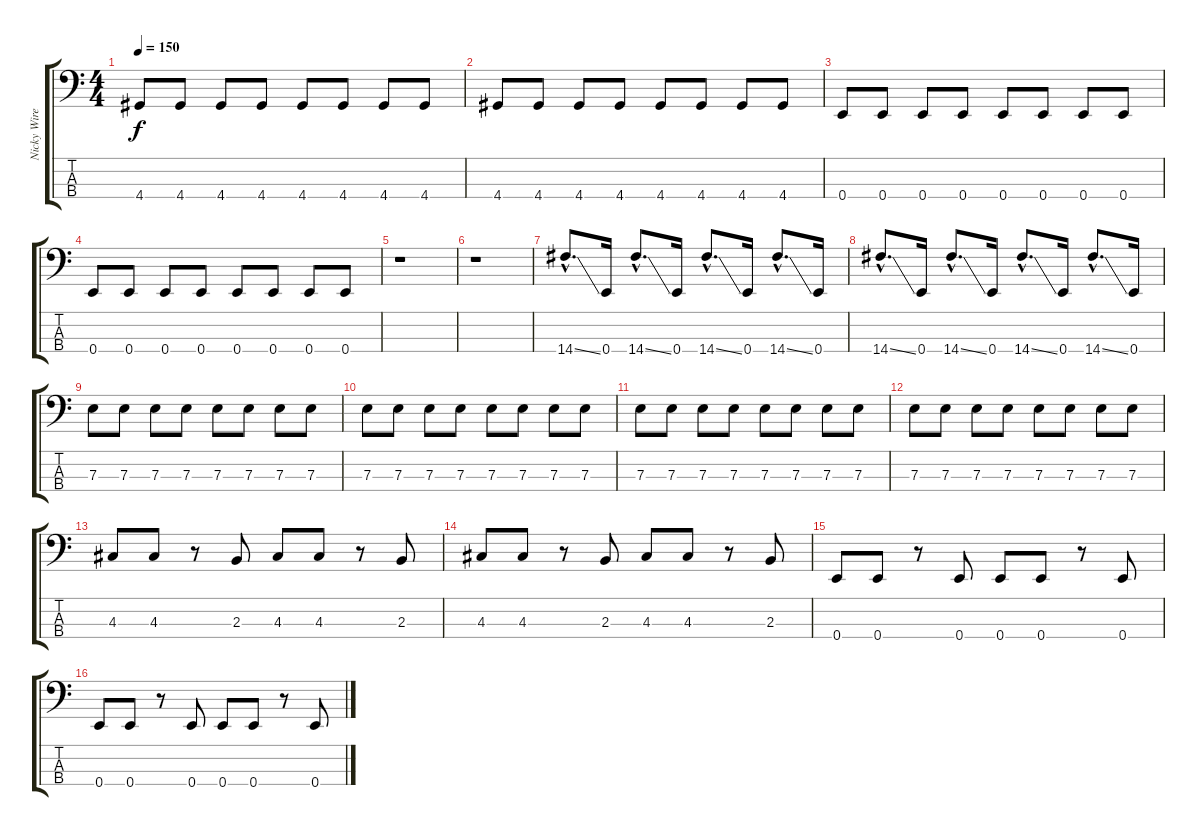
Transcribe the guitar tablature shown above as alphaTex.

\track ("Nicky Wire" "Nicky Wire") {instrument electricbasspick}
\staff {score tabs}
\tuning (G2 D2 A1 E1) {hide}
\ts (4 4)
\tempo 150
\clef f4
\ks c
4.4.8{dy f} 4.4.8 4.4.8 4.4.8 4.4.8 4.4.8 4.4.8 4.4.8 |
4.4.8 4.4.8 4.4.8 4.4.8 4.4.8 4.4.8 4.4.8 4.4.8 |
0.4.8 0.4.8 0.4.8 0.4.8 0.4.8 0.4.8 0.4.8 0.4.8 |
0.4.8 0.4.8 0.4.8 0.4.8 0.4.8 0.4.8 0.4.8 0.4.8 |
r.1 |
r.1 |
14.4{ss hac}.8{d} 0.4.16 14.4{ss hac}.8{d} 0.4.16 14.4{ss hac}.8{d} 0.4.16 14.4{ss hac}.8{d} 0.4.16 |
14.4{ss hac}.8{d} 0.4.16 14.4{ss hac}.8{d} 0.4.16 14.4{ss hac}.8{d} 0.4.16 14.4{ss hac}.8{d} 0.4.16 |
7.3.8 7.3.8 7.3.8 7.3.8 7.3.8 7.3.8 7.3.8 7.3.8 |
7.3.8 7.3.8 7.3.8 7.3.8 7.3.8 7.3.8 7.3.8 7.3.8 |
7.3.8 7.3.8 7.3.8 7.3.8 7.3.8 7.3.8 7.3.8 7.3.8 |
7.3.8 7.3.8 7.3.8 7.3.8 7.3.8 7.3.8 7.3.8 7.3.8 |
4.3.8 4.3.8 r.8 2.3.8 4.3.8 4.3.8 r.8 2.3.8 |
4.3.8 4.3.8 r.8 2.3.8 4.3.8 4.3.8 r.8 2.3.8 |
0.4.8 0.4.8 r.8 0.4.8 0.4.8 0.4.8 r.8 0.4.8 |
0.4.8 0.4.8 r.8 0.4.8 0.4.8 0.4.8 r.8 0.4.8
